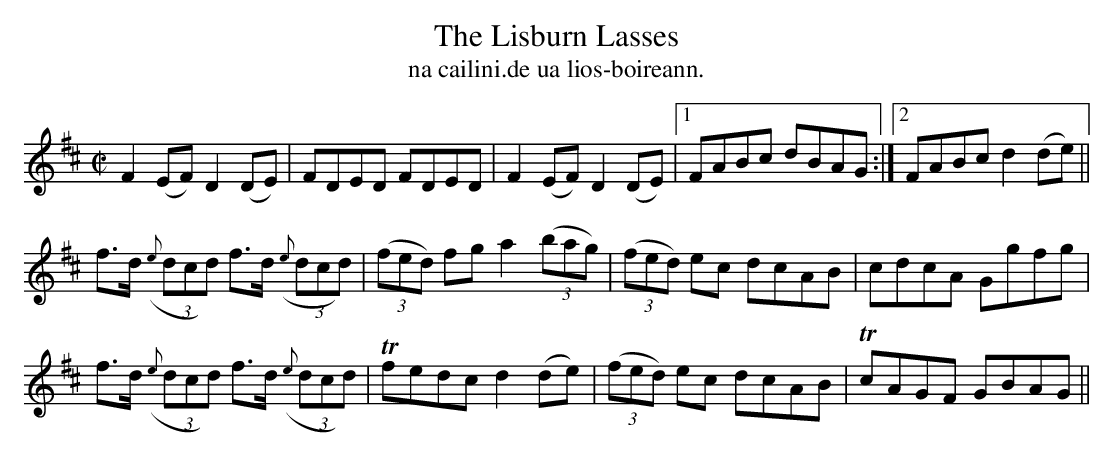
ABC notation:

X:1
T: Lisburn Lasses, The
T: na cailini.de ua lios-boireann.
M: C|
L: 1/8
K: D
F2 (EF) D2(DE)|FDED FDED|F2 (EF)  D2 (DE)|1 FABc dBAG:|2 FABc d2 (de)||
f>d ((3{e}dcd) f>d ((3{e}dcd)|((3fed) fg a2 ((3bag)|((3fed) ec dcAB|cdcA Ggfg|
f>d ((3{e}dcd) f>d ((3{e}dcd)|Tfedc d2 (de)|((3fed) ec dcAB|TcAGF GBAG||
